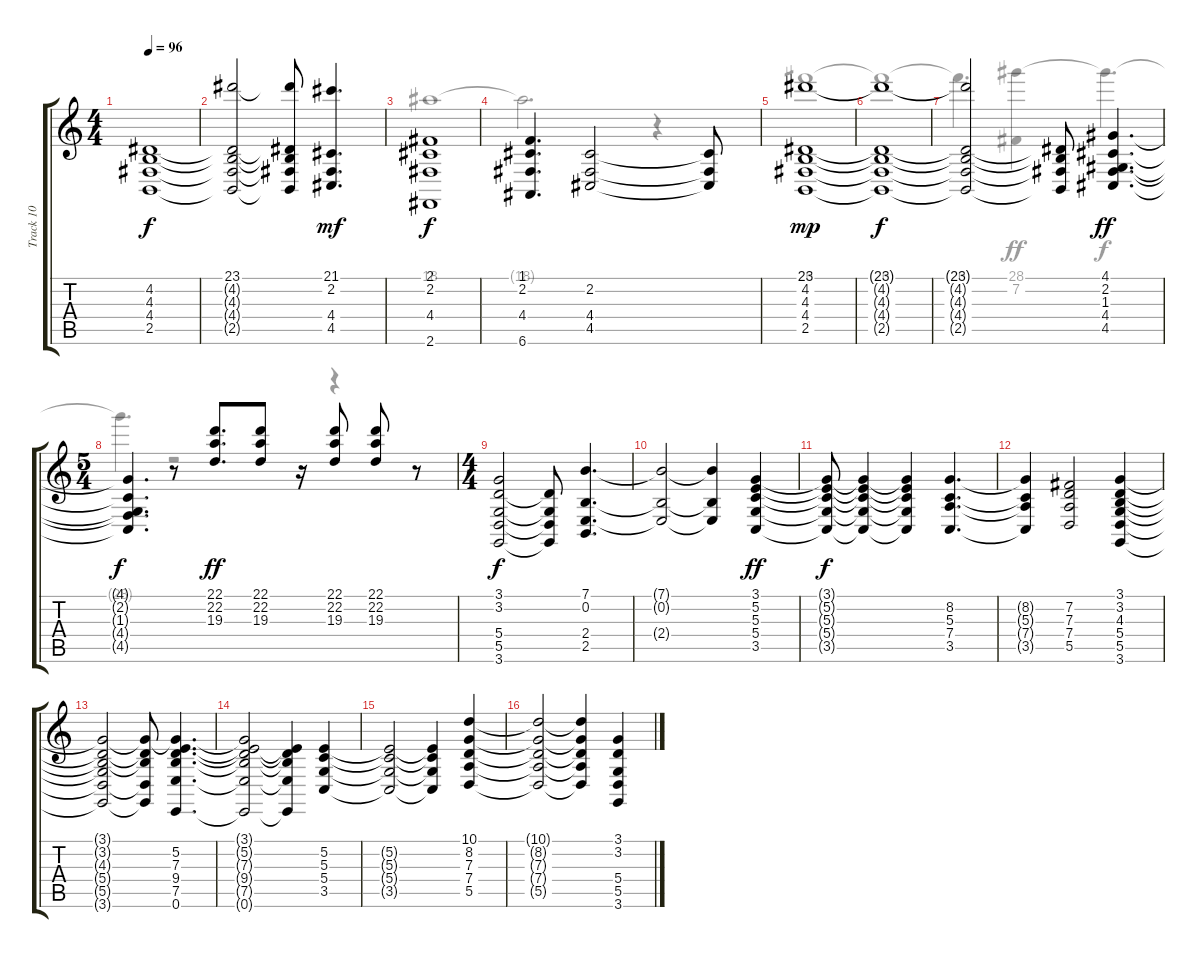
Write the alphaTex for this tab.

\track ("Track 10" "Track 10") {instrument fx7echoes}
\staff {score tabs}
\tuning (E4 B3 G3 D3 A2 E2) {hide}
\voice
\ts (4 4)
\tempo 96
\clef g2
\ks c
(4.2{t} 4.3{t} 4.4{t} 2.5{t}).1{dy f} |
(23.1{t} 4.2{t} 4.3{t} 4.4{t} 2.5{t}).2 (23.1{t} 4.2{t} 4.3{t} 4.4{t} 2.5{t}).8 (21.1 2.2 4.4 4.5).4{d dy mf} |
(2.1 2.2 4.4 2.6).1{dy f} |
(1.1 2.2 4.4 6.6).4{d} (2.2 4.4 4.5).2 (2.2{t} 4.4{t} 4.5{t}).8 |
(23.1 4.2 4.3 4.4 2.5).1{dy mp} |
(23.1{t} 4.2{t} 4.3{t} 4.4{t} 2.5{t}).1{dy f} |
(23.1{t} 4.2{t} 4.3{t} 4.4{t} 2.5{t}).2 (4.2{t} 4.3{t} 4.4{t} 2.5{t}).8 (4.1 2.2 1.3 4.4 4.5).4{d dy ff} |
\ts (5 4)
(4.1{t} 2.2{t} 1.3{t} 4.4{t} 4.5{t}).4{d dy f} r.8 (22.1 22.2 19.3).8{d dy ff} (22.1 22.2 19.3).8 r.16 (22.1 22.2 19.3).8 (22.1 22.2 19.3).8 r.8 |
\ts (4 4)
(3.1 3.2 5.4 5.5 3.6).2{dy f} (3.2{t} 5.4{t} 5.5{t} 3.6{t}).8 (7.1 0.2 2.4 2.5).4{d} |
(7.1{t} 0.2{t} 2.4{t}).2 (7.1{t} 0.2{t} 2.4{t}).4 (3.1 5.2 5.3 5.4 3.5).4{dy ff} |
(3.1{t} 5.2{t} 5.3{t} 5.4{t} 3.5{t}).8{dy f} (3.1{t} 5.2{t} 5.3{t} 5.4{t} 3.5{t}).4 (3.1{t} 5.2{t} 5.3{t} 5.4{t} 3.5{t}).4 (8.2 5.3 7.4 3.5).4{d} |
(8.2{t} 5.3{t} 7.4{t} 3.5{t}).4 (7.2 7.3 7.4 5.5).2 (3.1 3.2 4.3 5.4 5.5 3.6).4 |
(3.1{t} 3.2{t} 4.3{t} 5.4{t} 5.5{t} 3.6{t}).2 (3.1{t} 3.2{t} 4.3{t} 5.5{t} 3.6{t}).8 (3.1{t} 5.2 7.3 9.4 7.5 0.6).4{d} |
(3.1{t} 5.2{t} 7.3{t} 9.4{t} 7.5{t} 0.6{t}).2 (5.2{t} 7.3{t} 9.4{t} 7.5{t} 0.6{t}).4 (5.2 5.3 5.4 3.5).4 |
(5.2{t} 5.3{t} 5.4{t} 3.5{t}).2 (5.2{t} 5.3{t} 5.4{t} 3.5{t}).4 (10.1 8.2 7.3 7.4 5.5).4 |
(10.1{t} 8.2{t} 7.3{t} 7.4{t} 5.5{t}).2 (10.1{t} 8.2{t} 7.3{t} 7.4{t} 5.5{t}).4 (3.1 3.2 5.4 5.5 3.6).4{volume 7 balance 2}
\voice
\clef g2
\ottava regular
\simile none
\ks c
|
|
18.1.1 |
18.1{t}.2{d dy f} r.4 |
26.1.1 |
26.1{t}.1 |
26.1{t}.4{d} (28.1 7.2).4{dy ff} 28.1{t}.4{d dy f} |
28.1{t}.4{d} r.2 r.4 r.8 |
|
|
|
|
|
|
|
